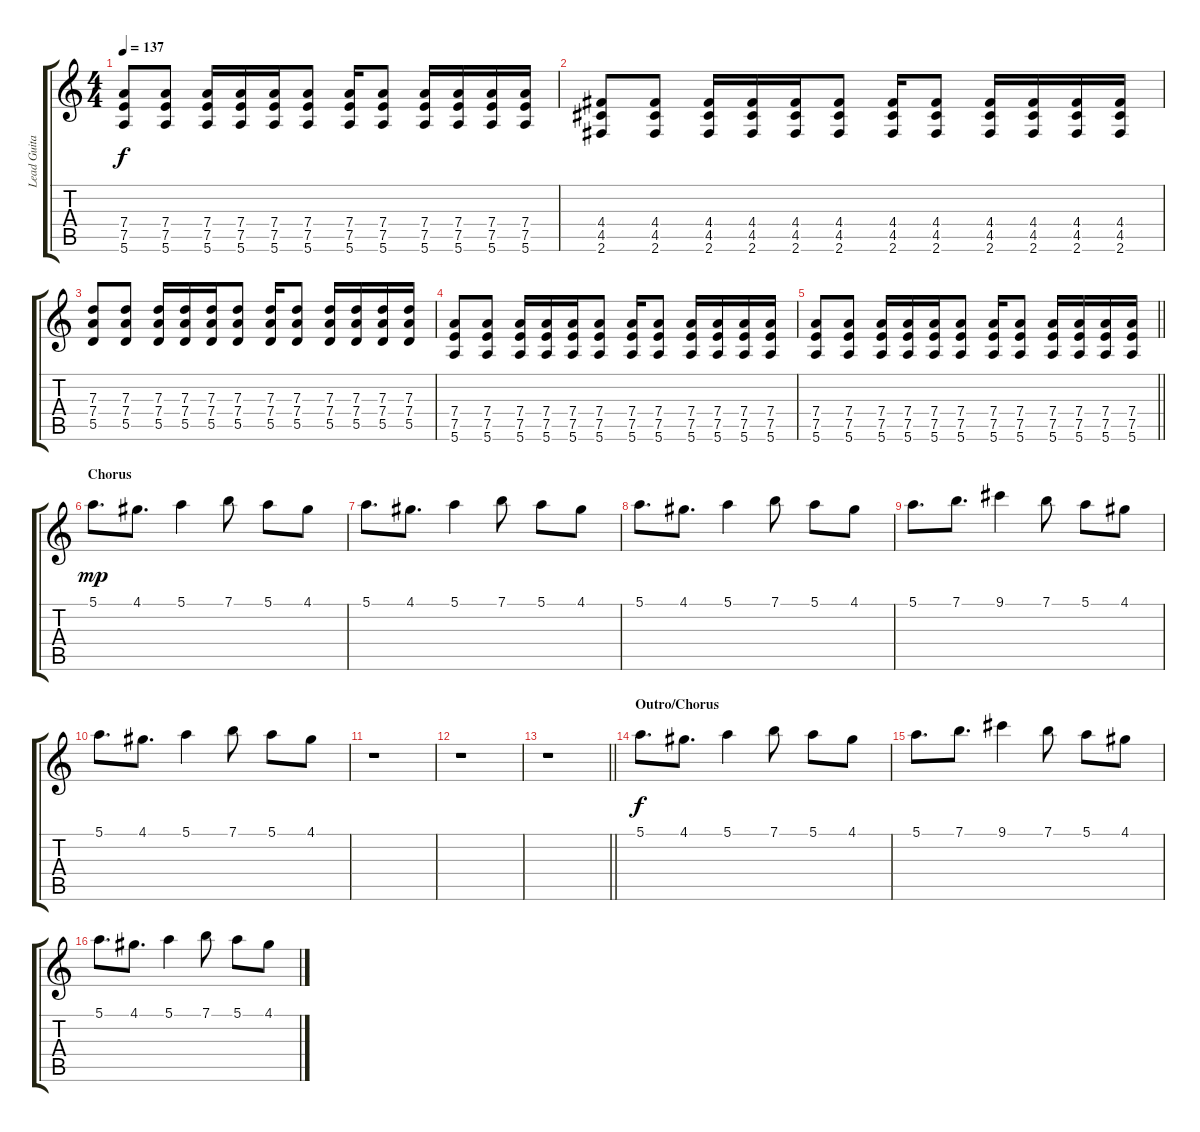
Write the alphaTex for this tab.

\track ("Lead Guitar" "Lead Guita") {instrument distortionguitar}
\staff {score tabs}
\tuning (E4 B3 G3 D3 A2 E2) {hide}
\ts (4 4)
\tempo 137
\clef g2
\ks c
(7.4 7.5 5.6).8{dy f} (7.4 7.5 5.6).8 (7.4 7.5 5.6).16 (7.4 7.5 5.6).16 (7.4 7.5 5.6).16 (7.4 7.5 5.6).8 (7.4 7.5 5.6).16 (7.4 7.5 5.6).8 (7.4 7.5 5.6).16 (7.4 7.5 5.6).16 (7.4 7.5 5.6).16 (7.4 7.5 5.6).16 |
(4.4 4.5 2.6).8 (4.4 4.5 2.6).8 (4.4 4.5 2.6).16 (4.4 4.5 2.6).16 (4.4 4.5 2.6).16 (4.4 4.5 2.6).8 (4.4 4.5 2.6).16 (4.4 4.5 2.6).8 (4.4 4.5 2.6).16 (4.4 4.5 2.6).16 (4.4 4.5 2.6).16 (4.4 4.5 2.6).16 |
(7.3 7.4 5.5).8 (7.3 7.4 5.5).8 (7.3 7.4 5.5).16 (7.3 7.4 5.5).16 (7.3 7.4 5.5).16 (7.3 7.4 5.5).8 (7.3 7.4 5.5).16 (7.3 7.4 5.5).8 (7.3 7.4 5.5).16 (7.3 7.4 5.5).16 (7.3 7.4 5.5).16 (7.3 7.4 5.5).16 |
(7.4 7.5 5.6).8 (7.4 7.5 5.6).8 (7.4 7.5 5.6).16 (7.4 7.5 5.6).16 (7.4 7.5 5.6).16 (7.4 7.5 5.6).8 (7.4 7.5 5.6).16 (7.4 7.5 5.6).8 (7.4 7.5 5.6).16 (7.4 7.5 5.6).16 (7.4 7.5 5.6).16 (7.4 7.5 5.6).16 |
\barLineRight lightlight
(7.4 7.5 5.6).8 (7.4 7.5 5.6).8 (7.4 7.5 5.6).16 (7.4 7.5 5.6).16 (7.4 7.5 5.6).16 (7.4 7.5 5.6).8 (7.4 7.5 5.6).16 (7.4 7.5 5.6).8 (7.4 7.5 5.6).16 (7.4 7.5 5.6).16 (7.4 7.5 5.6).16 (7.4 7.5 5.6).16 |
\section ("" "Chorus")
5.1.8{d dy mp} 4.1.8{d} 5.1.4 7.1.8 5.1.8 4.1.8 |
5.1.8{d} 4.1.8{d} 5.1.4 7.1.8 5.1.8 4.1.8 |
5.1.8{d} 4.1.8{d} 5.1.4 7.1.8 5.1.8 4.1.8 |
5.1.8{d} 7.1.8{d} 9.1.4 7.1.8 5.1.8 4.1.8 |
5.1.8{d} 4.1.8{d} 5.1.4 7.1.8 5.1.8 4.1.8 |
r.1 |
r.1 |
\barLineRight lightlight
r.1 |
\section ("" "Outro/Chorus")
5.1.8{d dy f} 4.1.8{d} 5.1.4 7.1.8 5.1.8 4.1.8 |
5.1.8{d} 7.1.8{d} 9.1.4 7.1.8 5.1.8 4.1.8 |
5.1.8{d} 4.1.8{d} 5.1.4 7.1.8 5.1.8 4.1.8
